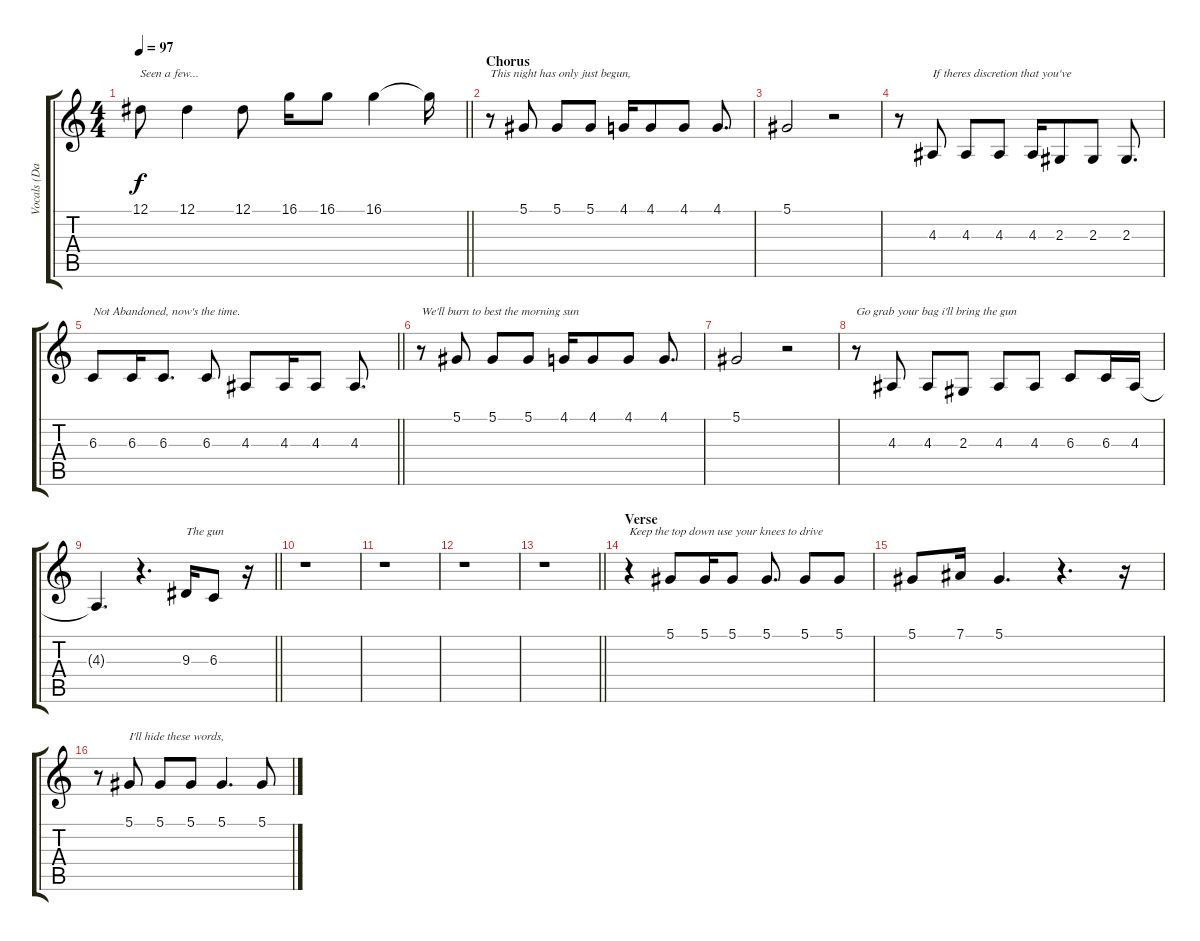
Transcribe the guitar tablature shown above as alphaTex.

\track ("Vocals (Davey)" "Vocals (Da") {instrument flute}
\staff {score tabs}
\tuning (Eb4 Bb3 Gb3 Db3 Ab2 Eb2) {hide}
\ts (4 4)
\tempo 97
\clef g2
\barLineRight lightlight
\ks c
12.1.8{txt "Seen a few..." dy f} 12.1.4 12.1.8 16.1.16 16.1.8 16.1.4 16.1{t}.16 |
\section ("" "Chorus")
r.8{txt "This night has only just begun,"} 5.1.8 5.1.8 5.1.8 4.1.16 4.1.8 4.1.8 4.1.8{d} |
5.1.2 r.2 |
r.8 4.3.8{txt "If theres discretion that you've "} 4.3.8 4.3.8 4.3.16 2.3.8 2.3.8 2.3.8{d} |
\barLineRight lightlight
6.3.8{txt "Not Abandoned, now's the time."} 6.3.16 6.3.8{d} 6.3.8 4.3.8 4.3.16 4.3.8 4.3.8{d} |
r.8{txt "We'll burn to best the morning sun"} 5.1.8 5.1.8 5.1.8 4.1.16 4.1.8 4.1.8 4.1.8{d} |
5.1.2 r.2 |
r.8{txt "Go grab your bag i'll bring the gun"} 4.3.8 4.3.8 2.3.8 4.3.8 4.3.8 6.3.8 6.3.16 4.3.16 |
\barLineRight lightlight
4.3{t}.4{d} r.4{d} 9.3.16{txt "The gun"} 6.3.8 r.16 |
r.1 |
r.1 |
r.1 |
\barLineRight lightlight
r.1 |
\section ("" "Verse")
r.4{txt "Keep the top down use your knees to drive"} 5.1.8 5.1.16 5.1.8 5.1.8{d} 5.1.8 5.1.8 |
5.1.8 7.1.16 5.1.4{d} r.4{d} r.16 |
r.8 5.1.8{txt "I'll hide these words, "} 5.1.8 5.1.8 5.1.4{d} 5.1.8
